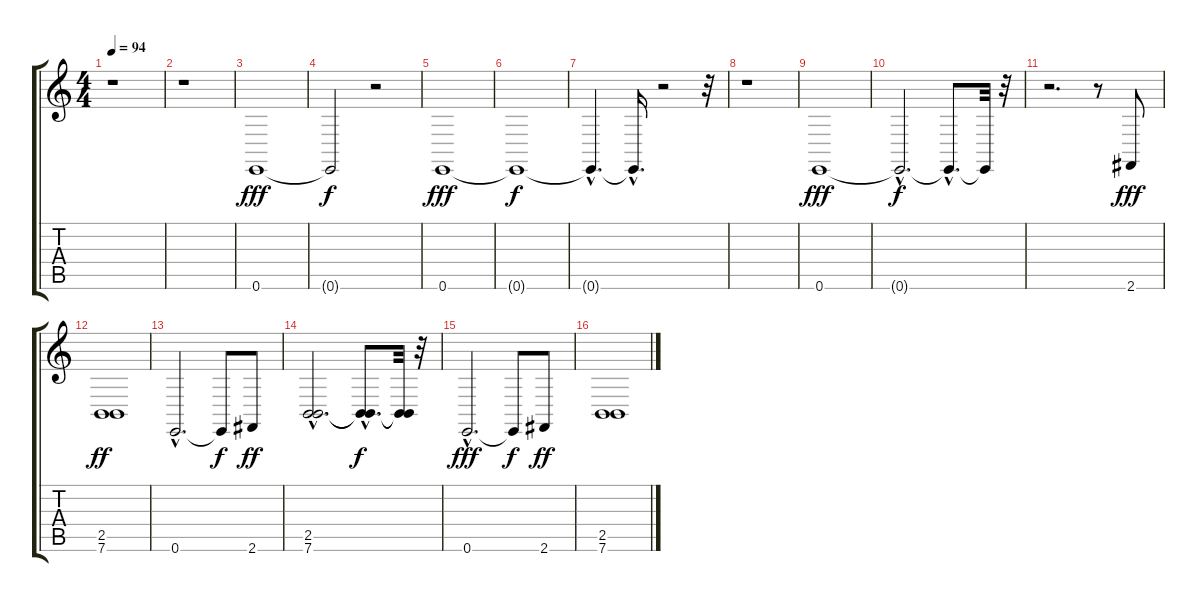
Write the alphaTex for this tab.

\track "" {instrument honkytonkpiano}
\staff {score tabs}
\tuning (E4 B3 G3 D3 A2 E2) {hide}
\ts (4 4)
\tempo 94
\clef g2
\ks c
r.1{dy fff} |
r.1 |
0.6.1 |
0.6{t}.2{dy f} r.2 |
0.6.1{dy fff} |
0.6{t}.1{dy f} |
0.6{hac t}.4{d} 0.6{hac t}.16{d} r.2 r.32 |
r.1 |
0.6.1{dy fff} |
0.6{hac t}.2{d dy f} 0.6{hac t}.8{d} 0.6{t}.32 r.32 |
r.2{d} r.8 2.6.8{dy fff} |
(2.5 7.6).1{dy ff} |
0.6{hac}.2{d} 0.6{t}.8{dy f} 2.6.8{dy ff} |
(2.5{hac} 7.6{hac}).2{d} (2.5{hac t} 7.6{hac t}).8{d dy f} (2.5{t} 7.6{t}).32 r.32 |
0.6{hac}.2{d dy fff} 0.6{t}.8{dy f} 2.6.8{dy ff} |
(2.5 7.6).1
